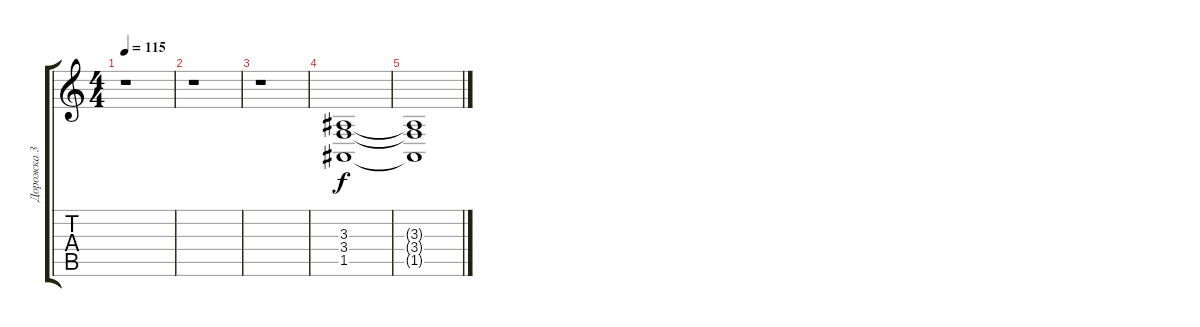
\track ("Дорожка 3" "Дорожка 3") {instrument lead1square}
\staff {score tabs}
\tuning (E4 B3 G3 D3 A2 E2) {hide}
\ts (4 4)
\tempo 115
\clef g2
\ks c
r.1{dy f} |
r.1 |
r.1 |
(3.3 3.4 1.5).1 |
(3.3{t} 3.4{t} 1.5{t}).1
